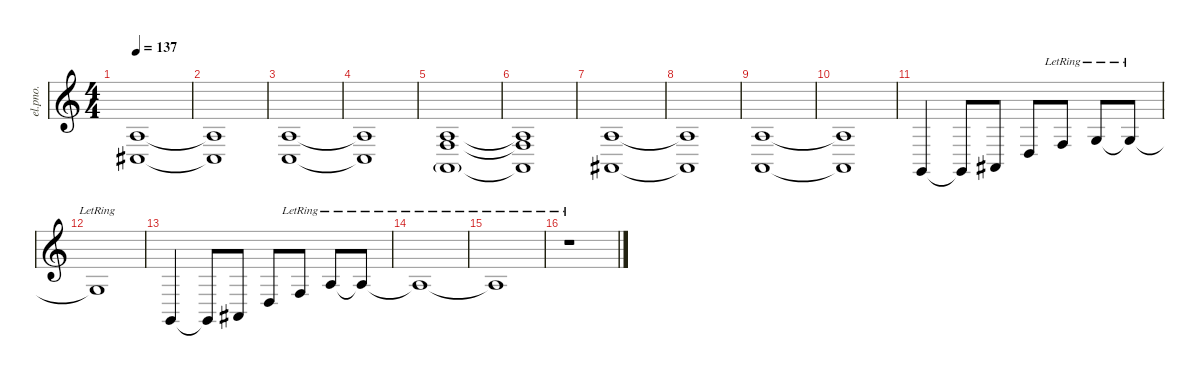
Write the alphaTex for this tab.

\defaultSystemsLayout 4
\hideDynamics
\bracketExtendMode nobrackets
\otherSystemsTrackNameOrientation horizontal
\track ("Per Wiberg" "el.pno.") {instrument electricgrandpiano}
\staff {score}
\tuning (E4 B3 G3 D3 A2 E2)
\ts (4 4)
\tempo 137
\clef g2
\ks c
(2.3 4.5{acc #}).1{dy f beam Up} |
(2.3{t} 4.5{t acc #}).1{beam Up} |
(2.3 3.5).1{beam Up} |
(2.3{t} 3.5{t}).1{beam Up} |
(2.3 3.4 0.5{g}).1{beam Up} |
(2.3{t} 3.4{t} 0.5{t}).1{beam Up} |
(2.3 1.5{acc #}).1{beam Up} |
(2.3{t} 1.5{t acc #}).1{beam Up} |
(2.3 0.5).1{beam Up} |
(2.3{t} 0.5{t}).1{beam Up} |
3.6.4{beam Up} 3.6{t}.8{beam Up} 1.5{acc #}.8{beam Up} 0.4.8{beam Up} 3.4{lr}.8{beam Up} 0.3{lr}.8{beam Up} 0.3{lr t}.8{beam Up} |
0.3{lr t}.1{beam Up} |
3.6.4{beam Up} 3.6{t}.8{beam Up} 1.5{acc #}.8{beam Up} 0.4.8{beam Up} 3.4{lr}.8{beam Up} 2.3{lr}.8{beam Up} 2.3{lr t}.8{beam Up} |
2.3{lr t}.1{beam Up} |
2.3{lr t}.1{beam Up} |
r.1{beam Down}
